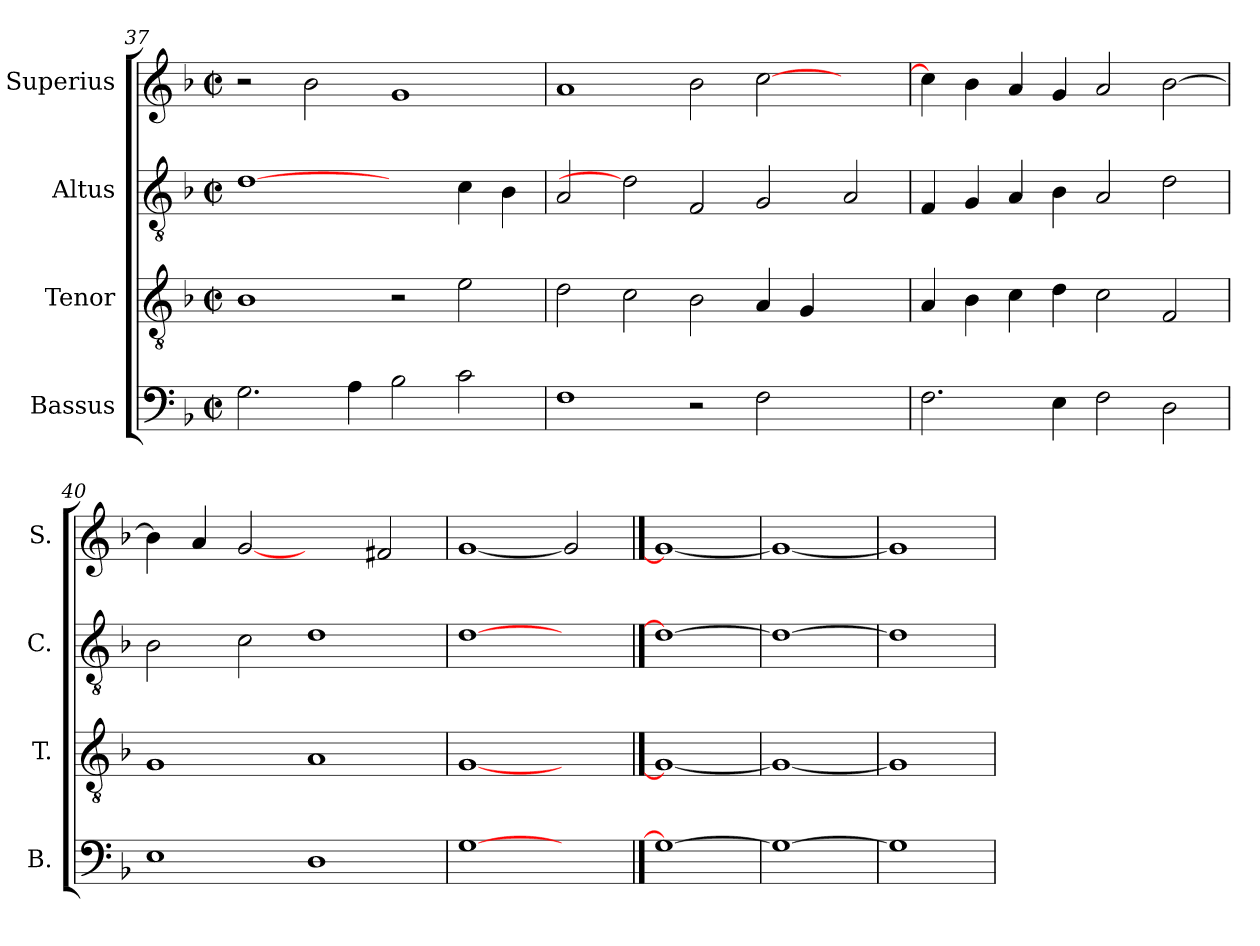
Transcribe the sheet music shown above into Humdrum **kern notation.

**kern	**kern	**kern	**kern
*part4	*part3	*part2	*part1
*staff4	*staff3	*staff2	*staff1
*I"Bassus	*I"Tenor	*I"Altus	*I"Superius
*I'B.	*I'T.	*I'C.	*I'S.
*clefF4	*clefGv2	*clefGv2	*clefG2
*	*ITrd7c12	*ITrd7c12	*
*k[b-]	*k[b-]	*k[b-]	*k[b-]
*F:	*F:	*F:	*F:
*M2/2	*M2/2	*M2/2	*M2/2
*met(c|)	*met(c|)	*met(c|)	*met(c|)
=37	=37	=37	=37
2.Gi\	1BB-i	[1Di	2r
.	.	.	2b-i\
4Ai\	.	.	.
2B-i\	2r	2ryy	1gi
2ci\	2Ei\	4Ci\	.
.	.	4BB-i\	.
!!LO:LB:g=z
=38	=38	=38	=38
1Fi	2Di\	2AAi/	1ai
.	2Ci\	2Di]	.
2r	2BB-i\	2FFi/	2b-i\
2Fi\	4AAi/	2GGi/	[>2cci\
.	4GGi/	.	.
2ryy	2ryy	2AAi/	2ryy
=39	=39	=39	=39
2.Fi\	4AAi/	4FFi/	4cci\]
.	4BB-i\	4GGi/	4b-i\
.	4Ci\	4AAi/	4ai/
4Ei\	4Di\	4BB-i\	4gi/
2Fi\	2Ci\	2AAi/	2ai/
2Di\	2FFi/	2Di\	[>2b-i\
=40	=40	=40	=40
1Ei	1GGi	2BB-i\	4b-i\]
.	.	.	4ai/
.	.	2Ci\	[2gi
1Di	1AAi	1Di	2ryy
.	.	.	2f#Xi/
=41	=41	=41	=41
[1Gi	[1GGi	[1Di	[1gi
2ryy	2ryy	2ryy	2gi]
==42	==42	==42	==42
1Gi_	1GGi_	1Di_	1gi_
=43	=43	=43	=43
1Gi_	1GGi_	1Di_	1gi_
=44	=44	=44	=44
1Gi]	1GGi]	1Di]	1gi]
=	=	=	=
*-	*-	*-	*-
